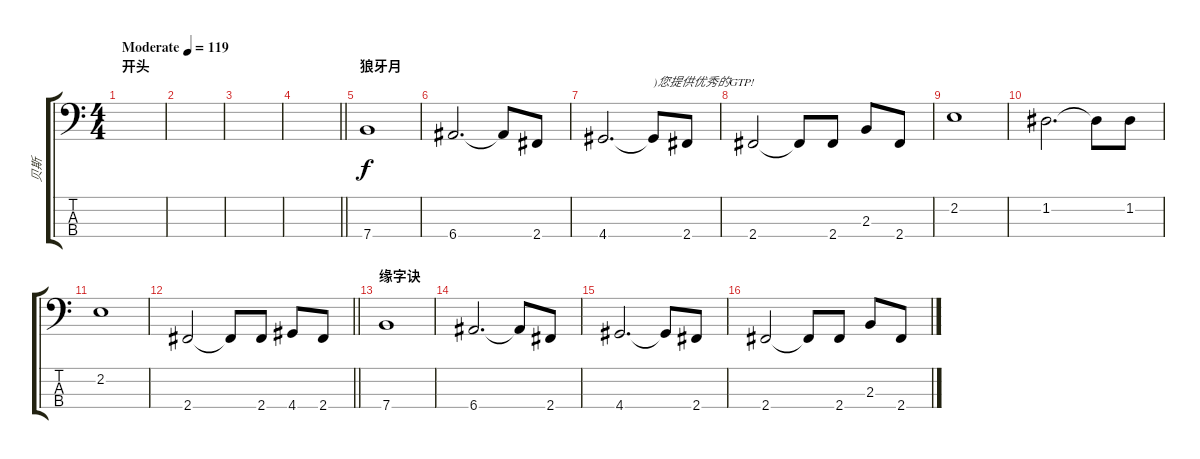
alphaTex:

\track ("贝斯" "贝斯") {instrument electricbassfinger}
\staff {score tabs}
\tuning (G2 D2 A1 E1) {hide}
\ts (4 4)
\section ("" "开头")
\tempo (119 "Moderate")
\clef f4
\ks c
|
|
|
\barLineRight lightlight
|
\section ("" "狼牙月")
7.4.1 |
6.4.2{d} 6.4{t}.8 2.4.8 |
4.4.2{d} 4.4{t}.8{txt ")您提供优秀的GTP!"} 2.4.8 |
2.4.2 2.4{t}.8 2.4.8 2.3.8 2.4.8 |
2.2.1 |
1.2.2{d} 1.2{t}.8 1.2.8 |
2.2.1 |
\barLineRight lightlight
2.4.2 2.4{t}.8 2.4.8 4.4.8 2.4.8 |
\section ("" "缘字诀")
7.4.1 |
6.4.2{d} 6.4{t}.8 2.4.8 |
4.4.2{d} 4.4{t}.8 2.4.8 |
2.4.2 2.4{t}.8 2.4.8 2.3.8 2.4.8
